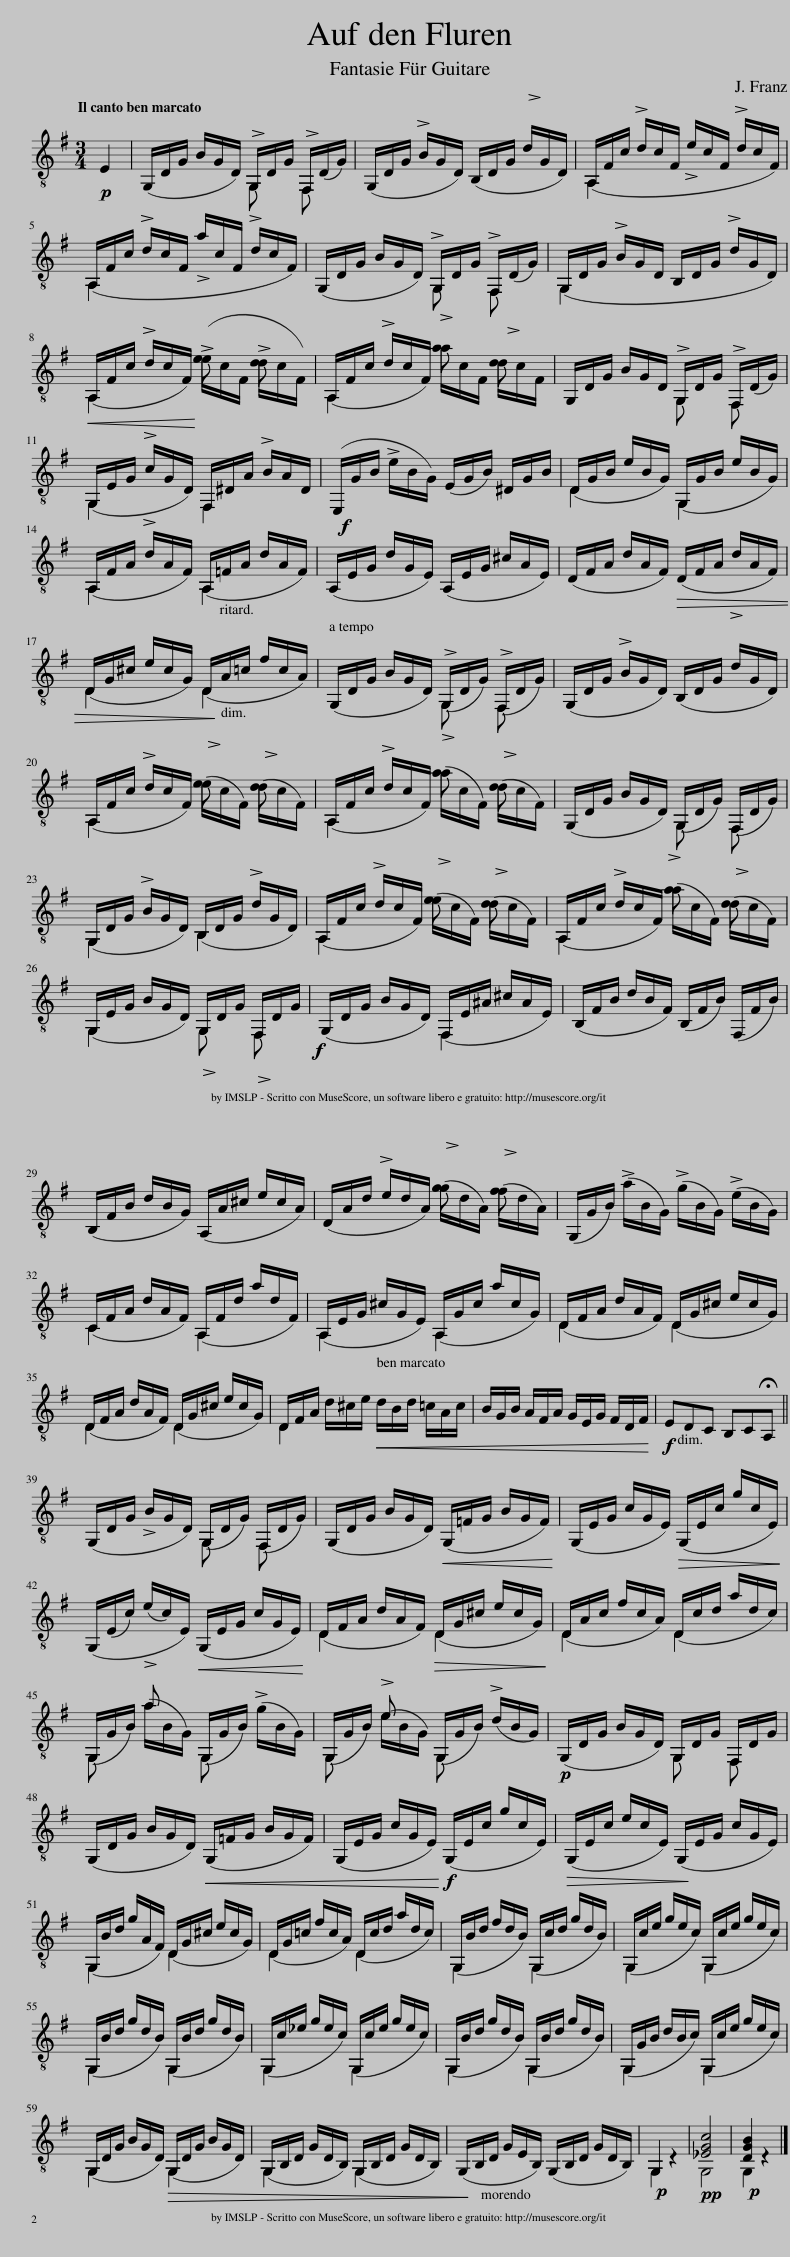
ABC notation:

X:1
%%score ( 1 2 )
L:1/8
Q:1/4=90
M:3/4
I:linebreak $
K:G
V:1 treble-8
V:2 treble-8
V:1
!p! E2 | (G,/D/G/ B/G/D/) !>!G,/D/G/ !>!F,/(D/G/) | (G,/D/G/ !>!B/G/D/) (B,/D/G/ !>!d/G/D/) | (A,/F/c/ !>!d/c/F/ !>!e/c/F/ !>!d/c/F/) |$ (A,/F/c/ !>!d/c/F/ !>!a/c/F/ !>!d/c/F/) | %5
 (G,/D/G/ B/G/D/) !>!G,/D/G/ !>!F,/(D/G/) | (G,/D/G/ !>!B/G/D/ B,/D/G/ !>!d/G/D/) |$!<(! (A,/F/c/ !>!d/c/F/)!<)! (!>!e/c/F/ !>!d/c/F/) | (A,/F/c/ !>!d/c/F/) !>!a/c/F/ !>!d/c/F/ | G,/D/G/ B/G/D/ !>!G,/D/G/ !>!F,/(D/G/) |$ %10
 (G,/E/G/ !>!c/G/D/) F,/^D/A/ !>!B/A/D/ |!f! (E,/G/B/ !>!e/B/G/) (E/G/B/) ^D/G/B/ | (D/G/B/ e/B/G/) (G,/G/B/ e/B/G/) |$ (A,/F/A/ !>!d/A/F/) (A,/=F/A/ d/A/F/) | (A,/E/G/ d/G/E/) (A,/E/G/ ^c/A/E/) | %15
 (D/F/A/ d/A/F/)!>(! (D/F/A/ d/A/F/) |$ (D/G/^c/ e/c/G/) (D/!>)!A/=c/ f/c/A/) | (G,/D/G/ B/G/D/) (!>!G,/D/G/) (!>!F,/D/G/) | (G,/D/G/ !>!B/G/D/) (B,/D/G/ !>!d/G/D/) |$ (A,/F/c/ !>!d/c/F/) (!>!e/c/F/) (!>!d/c/F/) | %20
 (A,/F/c/ !>!d/c/F/) (!>!a/c/F/) (!>!d/c/F/) | (G,/D/G/ B/G/D/) (G,/D/G/) (F,/D/G/) |$ (G,/D/G/ !>!B/G/D/) (B,/D/G/ !>!d/G/D/) | (A,/F/c/ !>!d/c/F/) (!>!e/c/F/) (!>!d/c/F/) | (A,/F/c/ !>!d/c/F/) (!>!a/c/F/) (!>!d/c/F/) |$ %25
 (G,/E/G/ B/G/D/) !>!G,/D/G/ !>!F,/D/G/ |!f! (G,/D/G/ B/G/D/) (F,/E/^A/ ^c/A/E/) | (B,/F/B/ d/B/F/) (B,/F/B/) (F,/F/B/) |$ (B,/F/B/ d/B/G/) (A,/A/^c/ e/c/A/) | (D/A/d/ !>!e/d/A/) (!>!g/d/A/) (!>!f/d/A/) | %30
 (G,/G/B/) (!>!a/B/G/) (!>!g/B/G/) (!>!e/B/G/) |$ (C/F/A/ d/A/F/) (A,/F/d/ a/d/F/) | (A,/E/G/ ^c/G/E/) (A,/G/c/ a/c/G/) | (D/F/A/ d/A/F/) (D/G/^c/ e/c/G/) |$ (D/F/A/ d/A/F/) (D/G/^c/ e/c/G/) | %35
 D/F/A/ d/^c/e/!<(! d/B/d/ =c/A/c/ | B/G/B/ A/F/A/ G/E/G/ F/D/F/!<)! |!f! EDC B,C!fermata!A, ||$ (G,/D/G/ !>!B/G/D/) (G,/D/G/) (F,/D/G/) | (G,/D/G/ B/G/D/)!<(! (G,/=F/G/ B/G/F/)!<)! | %40
 (G,/E/G/ c/G/E/)!>(! (G,/E/c/ g/c/E/)!>)! |$ (G,/(E/c/) (e/c/)E/)!<(! (G,/E/G/ c/G/E/)!<)! | (D/F/A/ d/A/F/)!>(! (D/G/^c/ e/c/G/)!>)! | (D/A/c/ f/c/A/) (D/c/d/ a/d/c/) |$ (G,/G/B/) (!>!a/B/G/) (G,/G/B/) (!>!g/B/G/) | %45
 (G,/G/B/) (!>!e/B/G/) (G,/G/B/) (!>!d/B/G/) |!p! (G,/D/G/ B/G/D/) G,/D/G/ F,/D/G/ |$ (G,/D/G/ B/G/D/)!<(! (G,/=F/G/ B/G/F/) | (G,/E/G/ c/G/E/)!<)!!f! (G,/E/c/ g/c/E/) |!>(! (G,/E/c/ e/c/E/) (G,/!>)!E/G/ c/G/E/) |$ %50
 (G,/B/d/ g/A/F/) (D/G/^c/ e/c/G/) | (D/G/=c/ f/c/A/) (D/c/d/ a/d/c/) | (G,/B/d/ f/d/B/) (G,/c/d/ g/d/B/) | (G,/c/e/ g/e/c/) (G,/c/e/ g/e/c/) |$ (G,/B/d/ g/d/B/) (G,/B/d/ g/d/B/) | %55
 (G,/c/_e/ g/e/c/) (G,/c/e/ g/e/c/) | (G,/B/d/ g/d/B/) (G,/B/d/ g/d/B/) | (G,/G/B/ d/B/c/) (G,/c/e/ g/e/c/) |$ (G,/D/G/ B/G/D/)!>(! (G,/D/G/ B/G/D/) | (G,/B,/D/ G/D/B,/) (G,/B,/D/ G/D/B,/) | %60
 (G,/!>)!B,/D/ G/E/B,/) (G,/B,/D/ G/D/B,/) |!p! G,2 z2 |!pp! [_EGc]4 |!p! [DGB]2 z2 |] %64
V:2
 x2 | x3 G, x/ F, x/ | x6 | A,2 x4 |$ A,2 x4 | %5
 x3 G, x/ F, x/ | G,2 x4 |$ A,2 x e x/ d x/ | A,2 x a x/ d x/ | x3 G, x/ F, x/ |$ %10
 G,2 x F,2 x | x6 | D2 x G,2 x |$ A,2 x A,2 x | x6 | %15
 x6 |$ D2 x D2 x | x3 G, x/ F, x/ | x6 |$ A,2 x e x/ d x/ | %20
 A,2 x a x/ d x/ | x3 G, x/ F, x/ |$ G,2 x B,2 x | A,2 x e x/ d x/ | A,2 x a x/ d x/ |$ %25
 G,2 x G, x/ F, x/ | x3 F,2 x | x6 |$ x6 | x3 g x/ f x/ | %30
 x6 |$ C2 x A,2 x | A,2 x A,2 x | D2 x D2 x |$ D2 x D2 x | %35
 D2 x4 | x6 | x6 ||$ x3 G, x/ F, x/ | x6 | %40
 x6 |$ x6 | D2 x D2 x | D2 x D2 x |$ G, x/ a x/ G, x2 | %45
 G, x/ e x/ G, x2 | x3 G, x/ F, x/ |$ x6 | x6 | x6 |$ %50
 G,2 x D2 x | D2 x D2 x | G,2 x G,2 x | G,2 x G,2 x |$ G,2 x G,2 x | %55
 G,2 x G,2 x | G,2 x G,2 x | G,2 x G,2 x |$ G,2 x G,2 x | G,2 x G,2 x | %60
 x6 | G,2 x2 | G,4 | G,2 x2 |] %64
